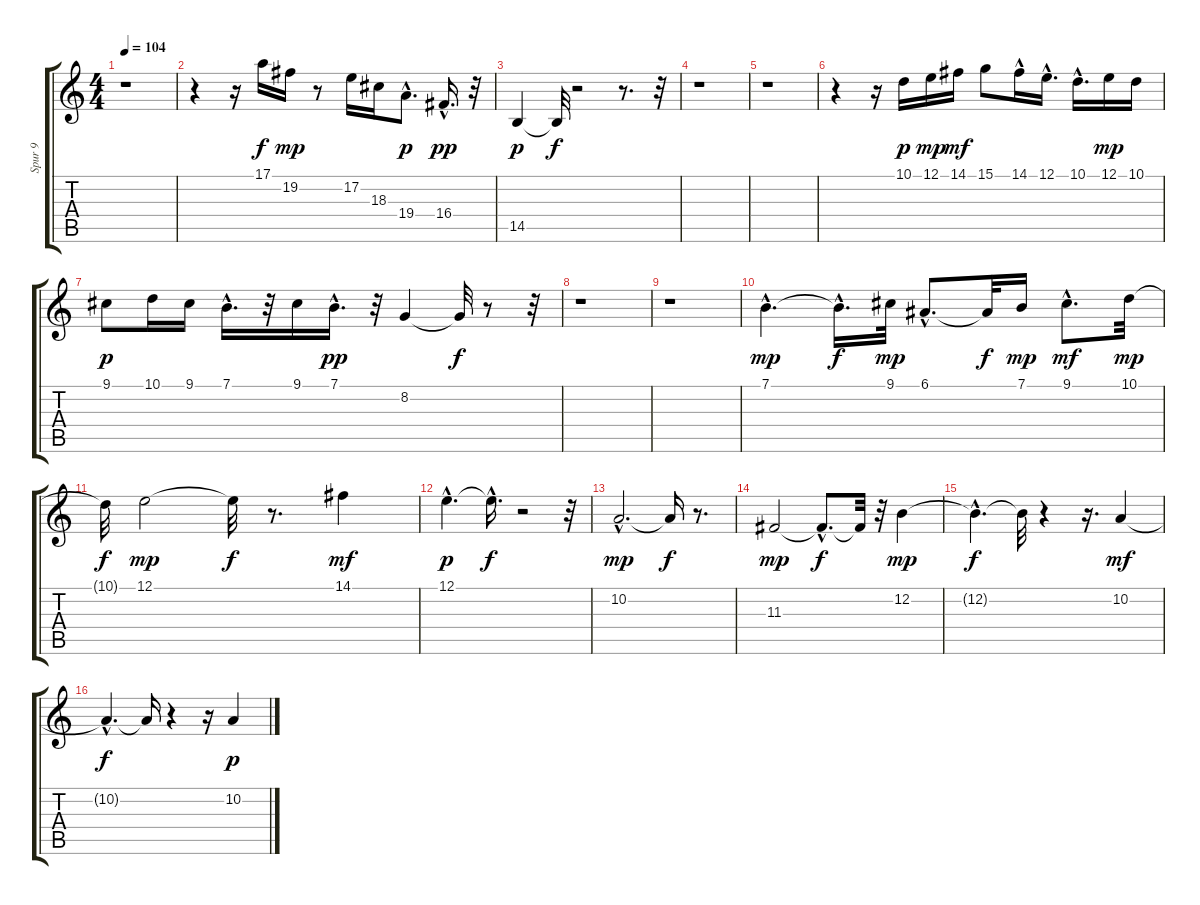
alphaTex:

\track ("Spur 9" "Spur 9") {instrument sopranosax}
\staff {score tabs}
\tuning (E4 B3 G3 D3 A2 E2) {hide}
\ts (4 4)
\tempo 104
\clef g2
\ks c
r.1{dy f} |
r.4 r.16 17.1.16 19.2.16{dy mp} r.8 17.2.16 18.3.16 19.4{hac}.8{d dy p} 16.4{hac}.16{d dy pp} r.32 |
14.5.4{dy p} 14.5{t}.32{dy f} r.2 r.8{d} r.32 |
r.1 |
r.1 |
r.4 r.16 10.1.16{dy p} 12.1.16{dy mp} 14.1.16{dy mf} 15.1.8 14.1{hac}.16 12.1{hac}.16{d} 10.1{hac}.16{d} 12.1.16{dy mp} 10.1.16 |
9.1.8{dy p} 10.1.16 9.1.16 7.1{hac}.16{d} r.32 9.1.16 7.1{hac}.16{d dy pp} r.32 8.2.4 8.2{t}.32{dy f} r.8 r.32 |
r.1 |
r.1 |
7.1{hac}.4{d dy mp} 7.1{hac t}.16{d dy f} 9.1.32{dy mp} 6.1{hac}.8{d} 6.1{t}.32{dy f} 7.1.16{dy mp} 9.1{hac}.8{d dy mf} 10.1.32{dy mp} |
10.1{t}.32{dy f} 12.1.2{dy mp} 12.1{t}.32{dy f} r.8{d} 14.1.4{dy mf} |
12.1{hac}.4{d dy p} 12.1{hac t}.16{d dy f} r.2 r.32 |
10.2{hac}.2{d dy mp} 10.2{t}.16{dy f} r.8{d} |
11.3.2{dy mp} 11.3{hac t}.8{d dy f} 11.3{t}.32 r.32 12.2.4{dy mp} |
12.2{hac t}.4{d dy f} 12.2{t}.32 r.4 r.16{d} 10.2.4{dy mf} |
10.2{hac t}.4{d dy f} 10.2{t}.16 r.4 r.16 10.2.4{dy p}
